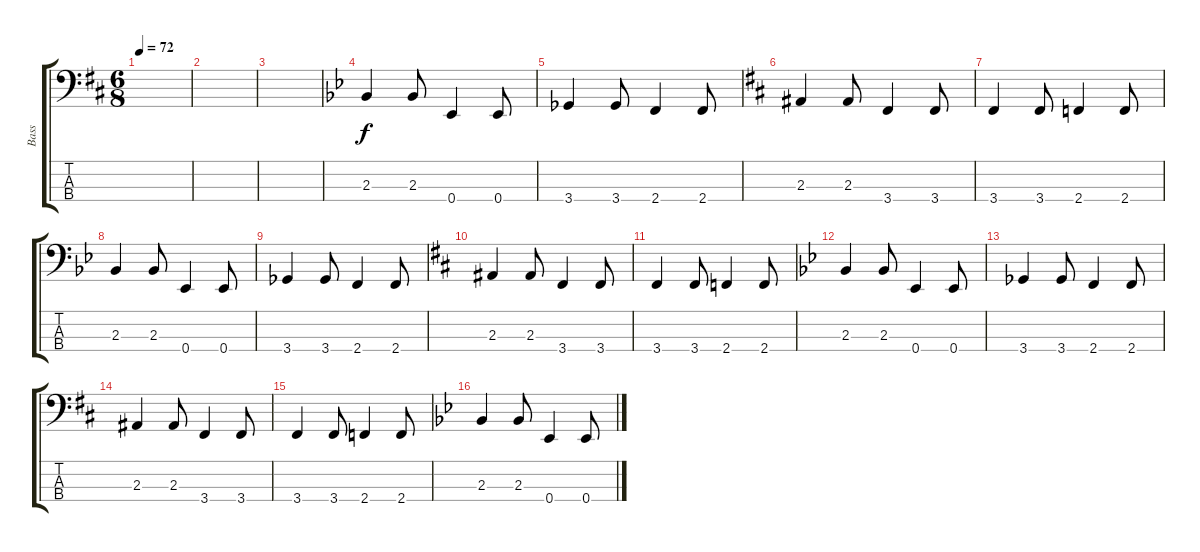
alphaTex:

\track ("Bass" "Bass") {instrument electricbasspick}
\staff {score tabs}
\tuning (Gb2 Db2 Ab1 Eb1) {hide}
\ts (6 8)
\tempo 72
\clef f4
\ks d
|
|
|
\ks bb
2.3.4 2.3.8 0.4.4 0.4.8 |
3.4.4 3.4.8 2.4.4 2.4.8 |
\ks d
2.3.4 2.3.8 3.4.4 3.4.8 |
3.4.4 3.4.8 2.4.4 2.4.8 |
\ks bb
2.3.4 2.3.8 0.4.4 0.4.8 |
3.4.4 3.4.8 2.4.4 2.4.8 |
\ks d
2.3.4 2.3.8 3.4.4 3.4.8 |
3.4.4 3.4.8 2.4.4 2.4.8 |
\ks bb
2.3.4 2.3.8 0.4.4 0.4.8 |
3.4.4 3.4.8 2.4.4 2.4.8 |
\ks d
2.3.4 2.3.8 3.4.4 3.4.8 |
3.4.4 3.4.8 2.4.4 2.4.8 |
\ks bb
2.3.4 2.3.8 0.4.4 0.4.8
